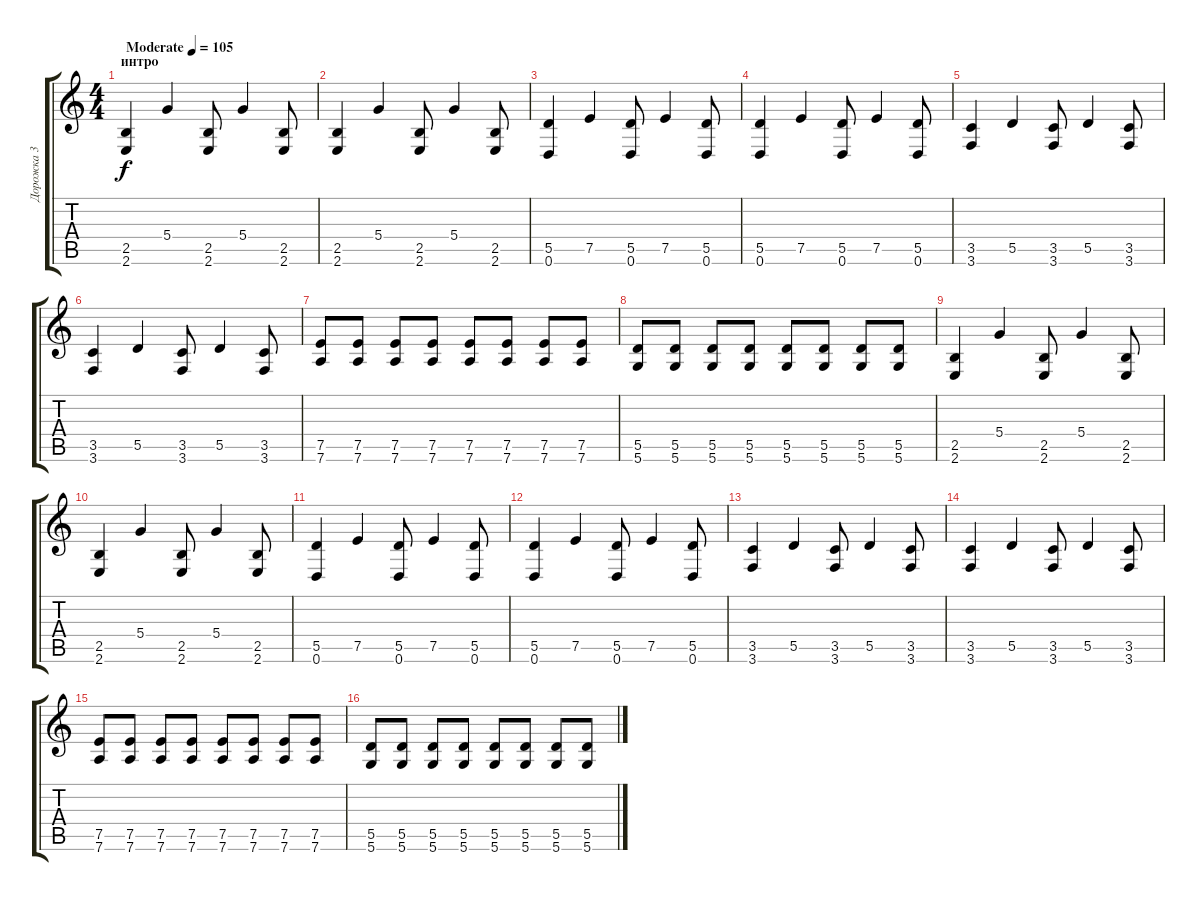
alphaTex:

\track ("Дорожка 3" "Дорожка 3") {instrument distortionguitar}
\staff {score tabs}
\tuning (E4 B3 G3 D3 A2 D2) {hide}
\ts (4 4)
\section ("" "интро")
\tempo (105 "Moderate")
\clef g2
\ks c
(2.5 2.6).4{dy f instrument distortionguitar} 5.4.4 (2.5 2.6).8 5.4.4 (2.5 2.6).8 |
(2.5 2.6).4 5.4.4 (2.5 2.6).8 5.4.4 (2.5 2.6).8 |
(5.5 0.6).4 7.5.4 (5.5 0.6).8 7.5.4 (5.5 0.6).8 |
(5.5 0.6).4 7.5.4 (5.5 0.6).8 7.5.4 (5.5 0.6).8 |
(3.5 3.6).4 5.5.4 (3.5 3.6).8 5.5.4 (3.5 3.6).8 |
(3.5 3.6).4 5.5.4 (3.5 3.6).8 5.5.4 (3.5 3.6).8 |
(7.5 7.6).8 (7.5 7.6).8 (7.5 7.6).8 (7.5 7.6).8 (7.5 7.6).8 (7.5 7.6).8 (7.5 7.6).8 (7.5 7.6).8 |
(5.5 5.6).8 (5.5 5.6).8 (5.5 5.6).8 (5.5 5.6).8 (5.5 5.6).8 (5.5 5.6).8 (5.5 5.6).8 (5.5 5.6).8 |
(2.5 2.6).4 5.4.4 (2.5 2.6).8 5.4.4 (2.5 2.6).8 |
(2.5 2.6).4 5.4.4 (2.5 2.6).8 5.4.4 (2.5 2.6).8 |
(5.5 0.6).4 7.5.4 (5.5 0.6).8 7.5.4 (5.5 0.6).8 |
(5.5 0.6).4 7.5.4 (5.5 0.6).8 7.5.4 (5.5 0.6).8 |
(3.5 3.6).4 5.5.4 (3.5 3.6).8 5.5.4 (3.5 3.6).8 |
(3.5 3.6).4 5.5.4 (3.5 3.6).8 5.5.4 (3.5 3.6).8 |
(7.5 7.6).8 (7.5 7.6).8 (7.5 7.6).8 (7.5 7.6).8 (7.5 7.6).8 (7.5 7.6).8 (7.5 7.6).8 (7.5 7.6).8 |
(5.5 5.6).8 (5.5 5.6).8 (5.5 5.6).8 (5.5 5.6).8 (5.5 5.6).8 (5.5 5.6).8 (5.5 5.6).8 (5.5 5.6).8
